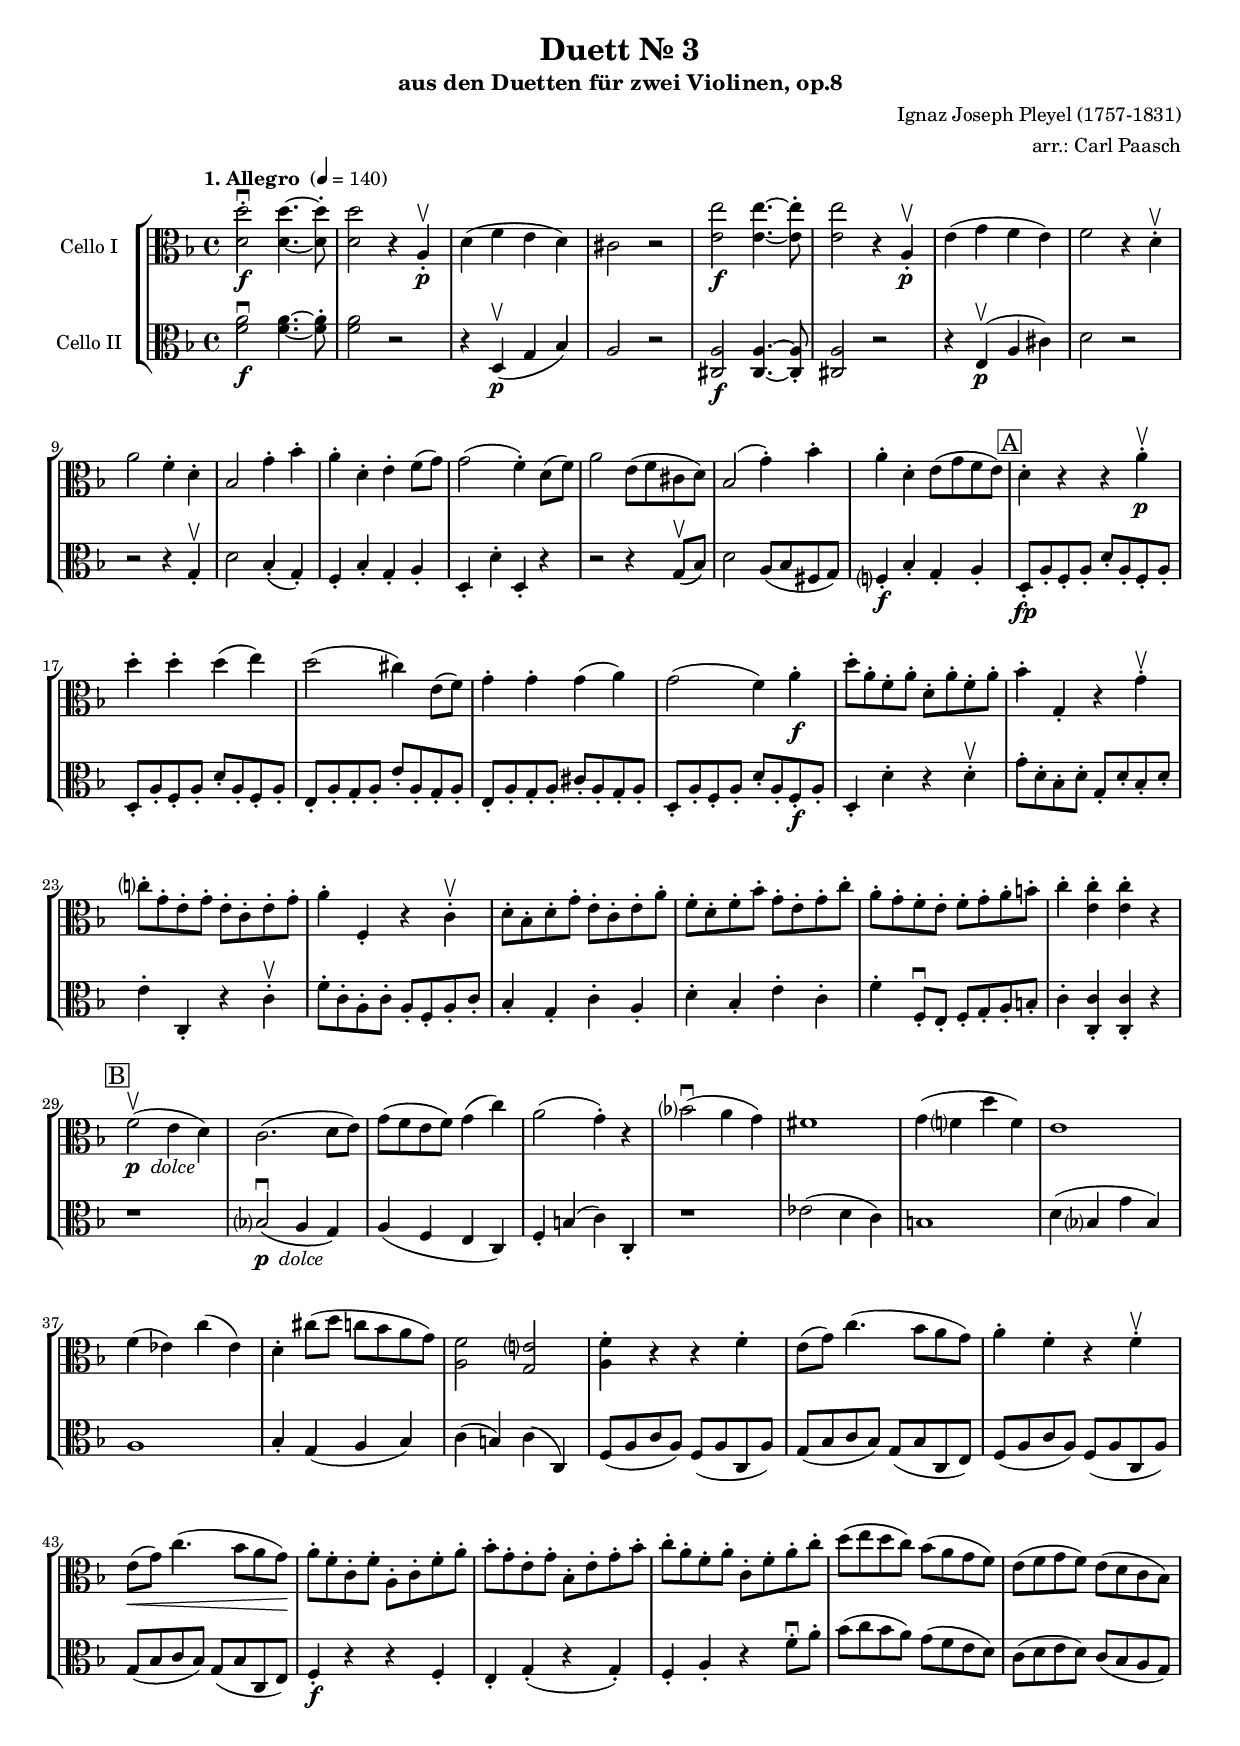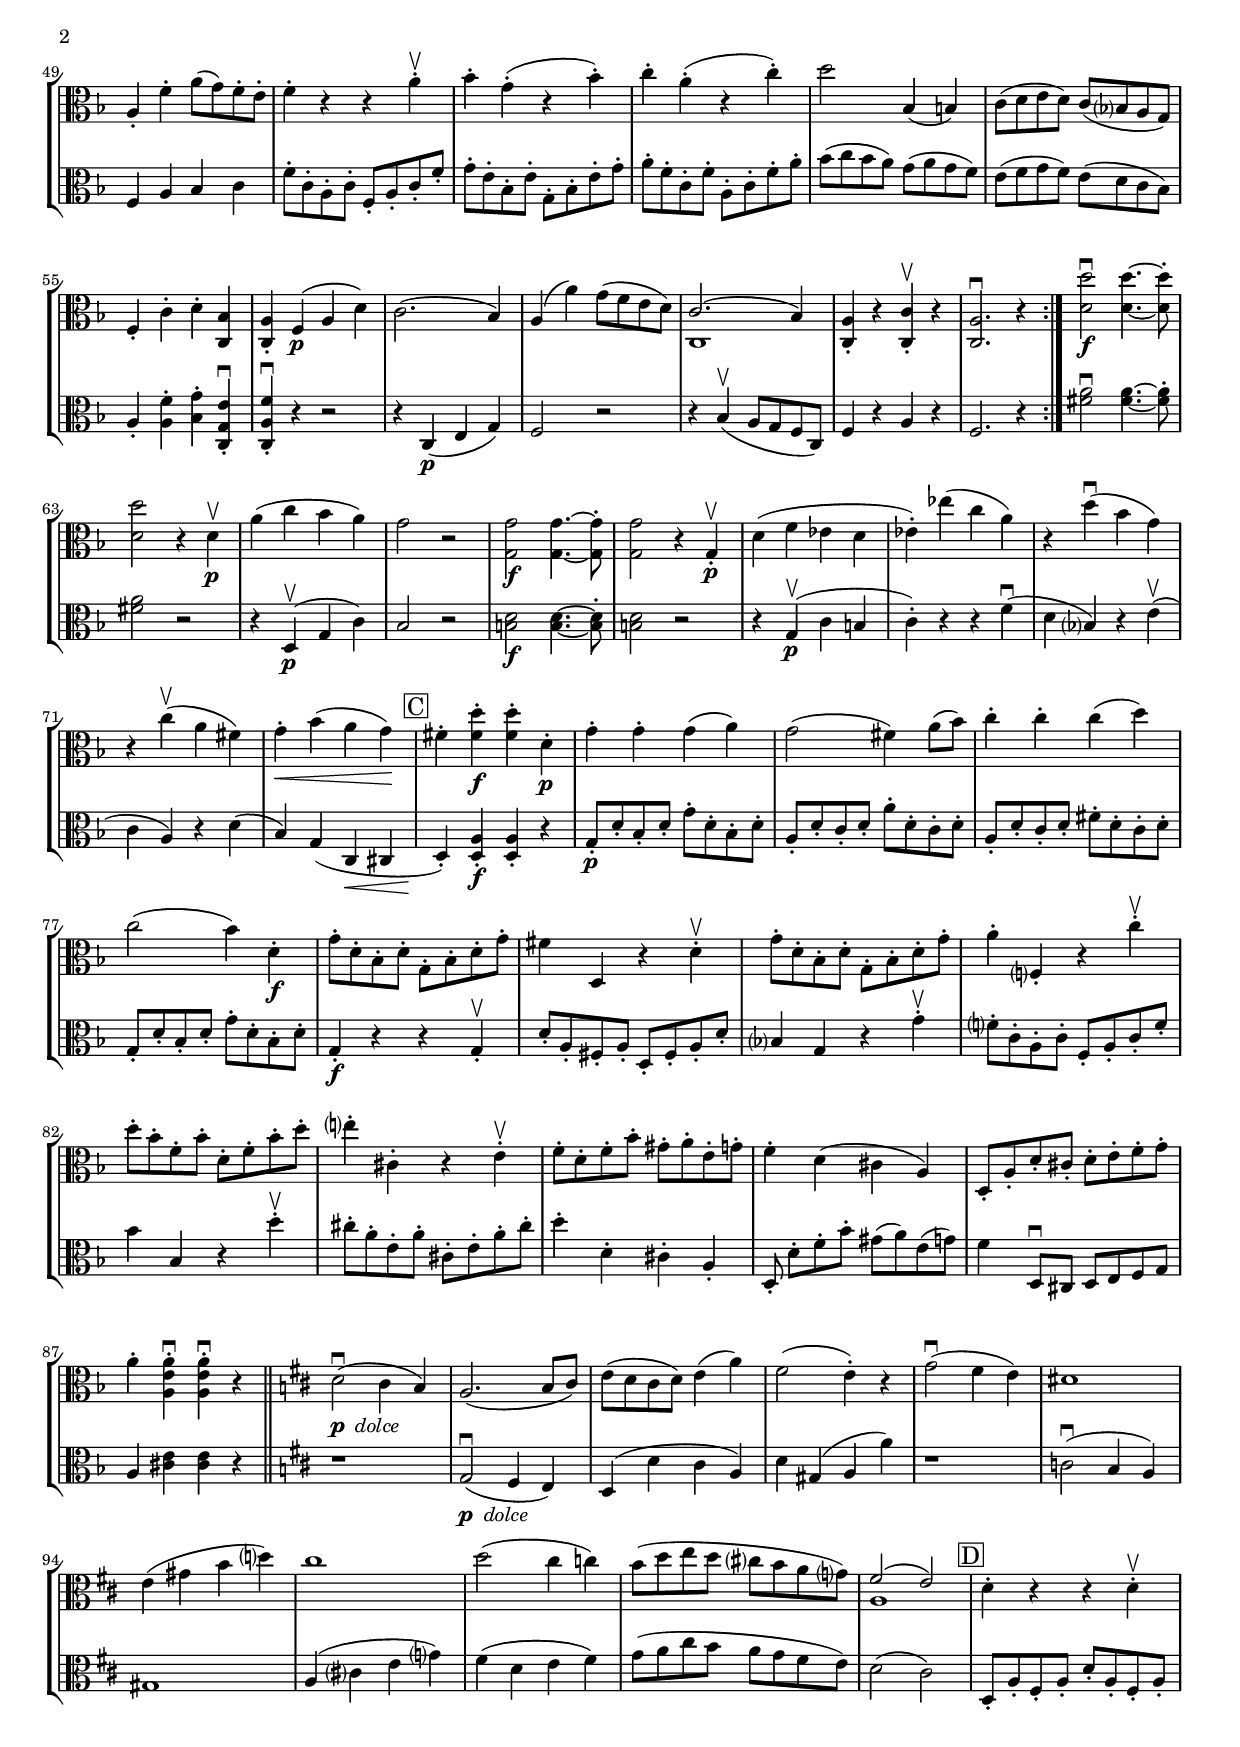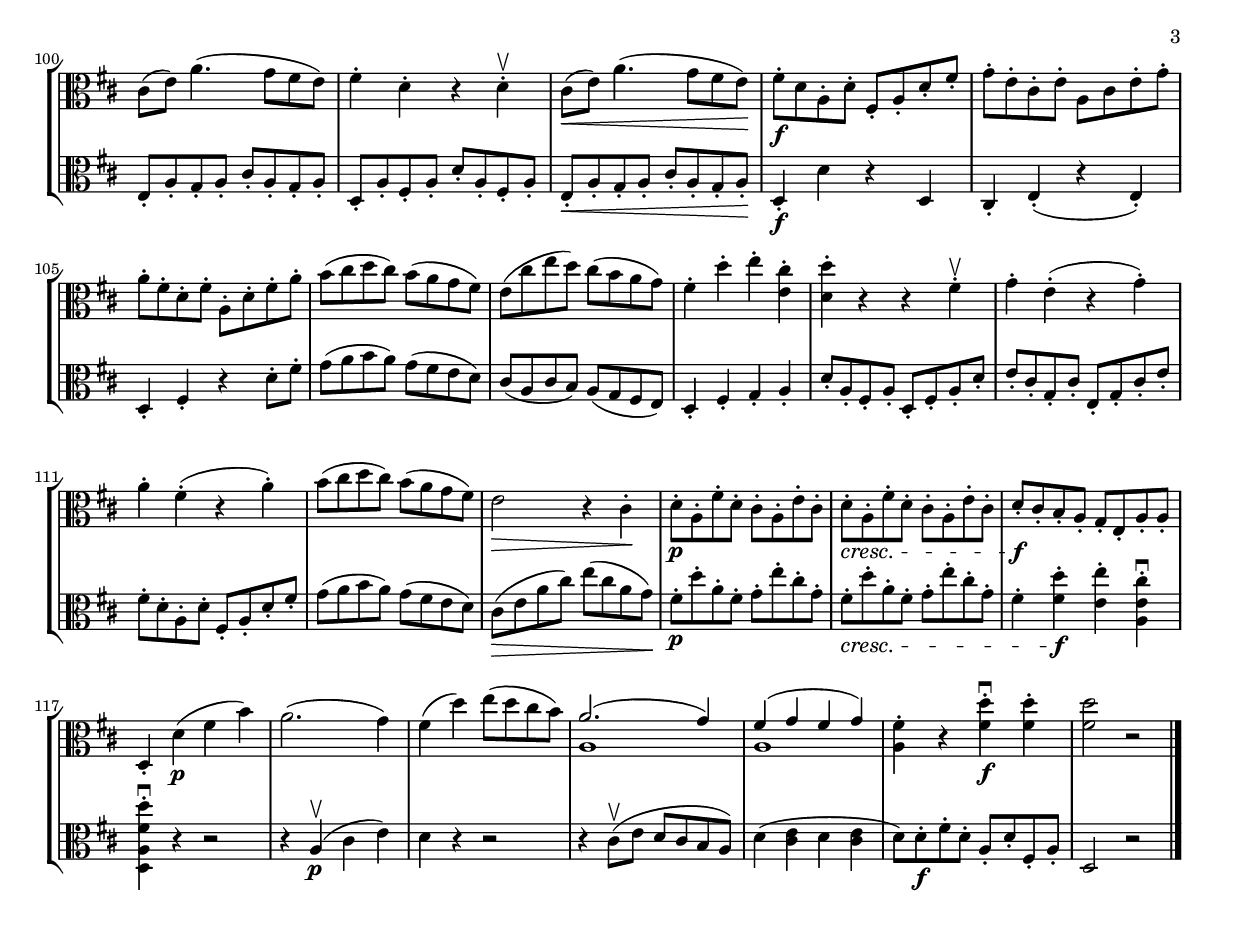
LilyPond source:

\version "2.14.2"
\include "deutsch.ly"

#(set-global-staff-size 17)

\header {
  title = "Duett Nr. 3"
  subtitle = "aus den Duetten für zwei Violinen, op.8"
  composer = "Ignaz Joseph Pleyel (1757-1831)"
  arranger = "arr.: Carl Paasch"
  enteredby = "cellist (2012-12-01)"
}

voiceconsts = {
 \key d \minor
 \clef "alto"
% \clef "bass"
% \numericTimeSignature
 \compressFullBarRests
}

%minstr = "harpsichord"
mihi = "clarinet"
%minstr = "accordion"
milo = "bassoon"

atem = \markup \italic "a tempo"
crsc = \markup \italic "cresc."
dolc = \markup \italic "dolce"
pdol = \markup {\dynamic p \italic " dolce" }
uprt = \markup \italic "un poco rit."

introa = { \tempo "1. Allegro " 4=140 \time 4/4 }
introb = { \break \tempo "2. Rondo - Allegretto " 4=120 \time 2/4 }

va = \relative c' {
  \voiceconsts

  \introa
  \repeat volta 2 {
    <d d'>2-.\downbow\f <d d'>4.~ <d d'>8-.
    <d d'>2 r4 a-.\upbow\p
    d( f e d)
    cis2 r
    <e e'>\f <e e'>4.~ <e e'>8-.
    <e e'>2 r4 a,-.\upbow\p

    e'( g f e)
    f2 r4 d-.\upbow
    a'2 f4-. d-.
    b2 g'4-. b-.
    a-. d,-. e-. f8( g)
    g2( f4)-. d8( f)
    a2 e8( f cis d)

    b2( g'4)-. b-.
    a-. d,-. e8( g f e) \mark \markup \box "A"
    d4-. r r a'-.\upbow\p
    d-. d-. d( e)
    d2( cis4) e,8( f)
    g4-. g-. g( a)

    g2( f4) a-.\f
    d8-. a-. f-. a-. d,-. a'-. f-. a-.
    b4-. g,-. r g'-.\upbow
    c?8-. g-. e-. g-. e-. c-. e-. g-.
    a4-. f,-. r c'-.\upbow

    d8-. b-. d-. g-. e-. c-. e-. a-.
    f-. d-. f-. b-. g-. e-. g-. c-.
    a-. g-. f-. e-. f-. g-. a-. h-.
    c4-. <e, c'>-. <e c'>-. r \mark \markup \box "B"

    f2(_\pdol\upbow e4 d)
    c2.( d8 e)
    g( f e f) g4( c)
    a2( g4)-. r
    b?2(\downbow a4 g)
    fis1
    g4( f? d' f,)
    e1

    f4( es) c'( es,)
    d-. cis'8( d c b a g)
    <a, f'>2 <g e'?>
    <a f'>4-. r r f'-.
    e8( g) c4.( b8 a g)

    a4-. f-. r f-.\upbow
    e8(\< g) c4.( b8 a g)\!
    a-. f-. c-. f-. a,-. c-. f-. a-.
    b-. g-. e-. g-. b,-. e-. g-. b-.

    c-. a-. f-. a-. c,-. f-. a-. c-.
    d( e d c) b( a g f)
    e( f g f) e( d c b)
    a4-. f'-. a8( g) f-. e-.

    f4-. r r a-.\upbow
    b-. g(-. r b)-.
    c-. a(-. r c)-.
    d2 b,4( h)
    c8( d e d) c( b? a g)
    f4-. c'-. d-. <c, b'>

    <c a'>-. f(\p a d)
    c2.( b4)
    a( a') g8( f e d)
    << { c2.( b4) } \\ c,1 >>
    <c a'>4-. r <c c'>-.\upbow r
    <c a'>2.\downbow r4
  }

  <d' d'>2\downbow\f <d d'>4.~ <d d'>8-.
  <d d'>2 r4 d\upbow\p
  a'( c b a)
  g2 r
  <g, g'>2\f <g g'>4.~ <g g'>8-.
  <g g'>2 r4 g-.\upbow\p
  d'( f es d
  es)-. es'( c a)

  r d(\downbow b g)
  r c(\upbow a fis)
  g-.\< b( a g)\! \mark \markup \box "C"
  fis-. <fis d'>-.\f <fis d'>-. d-.\p
  g-. g-. g( a)
  g2( fis4) a8( b)

  c4-. c-. c( d)
  c2( b4) d,-.\f
  g8-. d-. b-. d-. g,-. b-. d-. g-.
  fis4 d, r d'-.\upbow
  g8-. d-. b-. d-. g,-. b-. d-. g-.

  a4-. f,?-. r c''-.\upbow
  d8-. b-. f-. b-. d,-. f-. b-. d-.
  e?4-. cis,-. r e-.\upbow
  f8-. d-. f-. b-. gis-. a-. e-. g-.
  f4-. d( cis a)

  d,8-. a'-. d-. cis-. d-. e-. f-. g-.
  a4-. <a, e' a>-.\downbow <a e' a>-.\downbow r \bar "||" \key d \major
  d2(_\pdol\downbow cis4 h)
  a2.( h8 cis)
  e( d cis d) e4( a)

  fis2( e4)-. r
  g2(\downbow fis4 e)
  dis1
  e4( gis h d?)
  cis1
  d2( cis4 c)
  h8( d e d cis? h a g?)

  << { fis2( e) } \\ a,1 >> \mark \markup \box "D"
  d4-. r r d-.\upbow
  cis8( e) a4.( g8 fis e)
  fis4-. d-. r d-.\upbow
  cis8(\< e) a4.( g8 fis e)\!

  fis-.\f d a-. d-. fis,-. a-. d-. fis-.
  g-. e-. cis-. e-. a, cis e-. g-.
  a-. fis-. d-. fis-. a,-. d-. fis-. a-.
  h( cis d cis) h( a g fis)

  e( cis' e d) cis( h a g)
  fis4-. d'-. e-. <e, cis'>-.
  <d d'>-. r r fis-.\upbow
  g-. e(-. r g)-.
  a-. fis(-. r a)-.
  h8( cis d cis) h( a g fis)

  e2\> r4 cis-.\!
  d8-.\p a-. fis'-. d-. cis-. a-. e'-. cis-.
  d-.\cresc a-. fis'-. d-. cis-. a-. e'-. cis-.
  d-.\f cis-. h-. a-. g-. e-. a-. a-.

  d,4-. d'(\p fis h)
  a2.( g4)
  fis( d') e8( d cis h)
  << { a2.( g4) } \\ a,1 >>
  << { fis'4( g fis g) } \\ a,1 >>
  <a fis'>4-. r <fis' d'>-.\downbow\f <fis d'>-.
  <fis d'>2 r \bar "|."
}

vb = \relative c' {
  \voiceconsts

  \introa
  \repeat volta 2 {
    <f a>2\downbow\f <f a>4.~ <f a>8-.
    <f a>2 r
    r4 d,(\upbow\p g b)
    a2 r
    <cis, a'>\f <cis a'>4.~ <cis a'>8-.
    <cis a'>2 r
    r4 e(\upbow\p a cis)

    d2 r
    r r4 g,-.\upbow
    d'2 b4(-. g)-.
    f-. b-. g-. a-.
    d,-. d'-. d,-. r
    r2 r4 g8(\upbow b)
    d2 a8( b fis g)

    f?4-.\f b-. g-. a-. \mark \markup \box "A"
    d,8-.\fp a'-. f-. a-. d-. a-. f-. a-.
    d,-. a'-. f-. a-. d-. a-. f-. a-.
    e-. a-. g-. a-. e'-. a,-. g-. a-.

    e-. a-. g-. a-. cis-. a-. g-. a-.
    d,-. a'-. f-. a-. d-. a-. f-.\f a-.
    d,4-. d'-. r d-.\upbow
    g8-. d-. b-. d-. g,-. d'-. b-. d-.

    e4-. c,-. r c'-.\upbow
    f8-. c-. a-. c-. a-. f-. a-. c-.
    b4-. g-. c-. a-.
    d-. b-. e-. c-.
    f-. f,8-.\downbow e-. f-. g-. a-. h-.

    c4-. <c, c'>-. <c c'>-. r \mark \markup \box "B"

    r1
    b'?2(_\pdol\downbow a4 g)
    a( f e c)
    f-. h( c) c,-.
    r1
    es'2( d4 c)

    h1
    d4( b? g' b,)
    a1
    b4-. g( a b)
    c( h) c( c,)
    f8( a c a) f( a c, a')

    g( b c b) g( b c, e)
    f( a c a) f( a c, a')
    g( b c b) g( b c, e)

    f4-.\f r r f-.
    e-. g(-. r g)-.
    f-. a-. r f'8-.\downbow a-.
    b( c b a) g( f e d)
    c( d e d) c( b a g)
    f4 a b c
    f8-. c-. a-. c-. f,-. a-. c-. f-.
    g-. e-. b-. e-. g,-. b-. e-. g-.

    a-. f-. c-. f-. a,-. c-. f-. a-.
    b( c b a) g( a g f)
    e( f g f) e( d c b)
    a4-. <a f'>-. <b g'>-. <c, g' e'>-.\downbow

    <c a' f'>-.\downbow r r2
    r4 c(\p e g)
    f2 r
    r4 b(\upbow a8 g f c)
    f4 r a r
    f2. r4
  }

  <fis' a>2\downbow <fis a>4.~ <fis a>8-.
  <fis a>2 r
  r4 d,(\upbow\p g c)
  b2 r
  <h d>\f <h d>4.~ <h d>8-.
  <h d>2 r
  r4 g(\upbow\p c h
  c)-. r r f(\downbow

  d b?) r e(\upbow
  c a) r d(
  b) g( c,\< cis \mark \markup \box "C"
  d)-.\! <d a'>-.\f <d a'>-. r
  g8-.\p d'-. b-. d-. g-. d-. b-. d-.

  a-. d-. c-. d-. a'-. d,-. c-. d-.
  a-. d-. c-. d-. fis-. d-. c-. d-.
  g,-. d'-. b-. d-. g-. d-. b-. d-.
  g,4-.\f r r g-.\upbow

  d'8-. a-. fis-. a-. d,-. fis-. a-. d-.
  b?4 g r g'-.\upbow
  f?8-. c-. a-. c-. f,-. a-. c-. f-.
  b4 b, r d'-.\upbow
  cis8-. a-. e-. a-. cis,-. e-. a-. cis-.

  d4-. d,-. cis-. a-.
  d,8-. d'[-. f-. b]-. gis( a) e( g)
  f4 d,8\downbow cis d e f g
  a4 <cis e> <cis e> r \bar "||" \key d \major

  r1
  g2(_\pdol\downbow fis4 e)
  d( d' cis a)
  d gis,( a a')
  r1
  c,2(\downbow h4 a)
  gis1
  a4( cis? e g?)

  fis( d e fis)
  g8( a cis h a g fis e)
  d2( cis) \mark \markup \box "D"
  d,8-. a'-. fis-. a-. d-. a-. fis-. a-.
  e-. a-. g-. a-. cis-. a-. g-. a-.

  d,-. a'-. fis-. a-. d-. a-. fis-. a-.
  e-.\< a-. g-. a-. cis-. a-. g-. a-.\!
  d,4-.\f d' r d,
  cis-. e(-. r e)-.
  d-. fis-. r d'8-. fis-.

  g( a h a) g( fis e d)
  cis( a cis h) a( g fis e)
  d4-. fis-. g-. a-.
  d8-. a-. fis-. a-. d,-. fis-. a-. d-.

  e-. cis-. g-. cis-. e,-. g-. cis-. e-.
  fis-. d-. a-. d-. fis,-. a-. d-. fis-.
  g( a h a) g( fis e d)
  cis(\> e a cis) e( cis a g)\!

  fis-.\p d'-. a-. fis-. g-. e'-. cis-. g-.
  fis-.\cresc d'-. a-. fis-. g-. e'-. cis-. g-.
  fis4-. <fis d'>-.\f <e e'>-. <a, e' cis'>-.\downbow
  <d, a' fis' d'>-.\downbow r r2

  r4 a'(\upbow\p cis e)
  d r r2
  r4 cis8(\upbow e d cis h a)
  d4( <cis e> d <cis e>
  d8) d-.\f fis-. d-. a-. d-. fis,-. a-.
  d,2 r \bar "|."
}


music = \new StaffGroup <<
      \new Staff {
	\set Staff.midiInstrument = \milo
	\set Staff.instrumentName = #"Cello I"
	\transpose d d { \va }
      }

      \new Staff {
	\set Staff.midiInstrument = \milo
	\set Staff.instrumentName = #"Cello II"
	\transpose d d { \vb }
      }
>>

\book {
  \score {
    \music
    \layout {}
  }

  \score {
    \unfoldRepeats \music

    \midi {
      \context {
        \Score
      }
    }
  }
}
